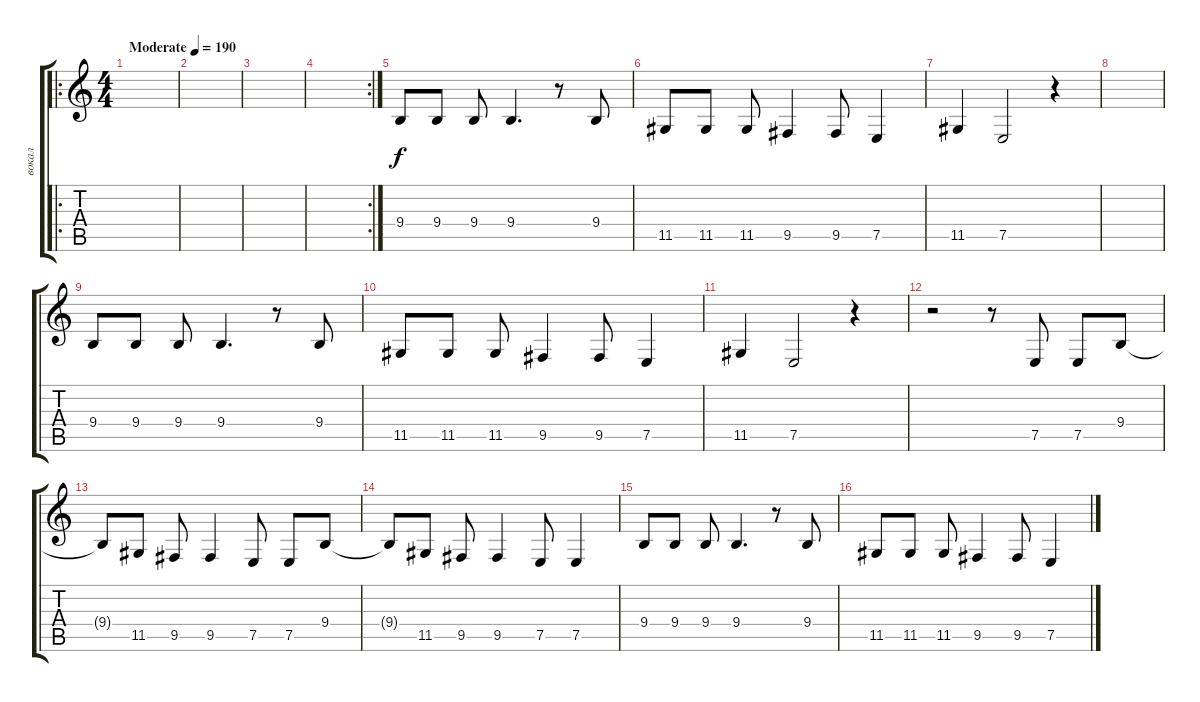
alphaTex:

\track ("вокал" "вокал") {instrument lead2sawtooth}
\staff {score tabs}
\tuning (E4 B3 G3 D3 A2 E2) {hide}
\ro
\ts (4 4)
\tempo (190 "Moderate")
\clef g2
\ks c
|
|
|
\rc 2
|
9.4.8 9.4.8 9.4.8 9.4.4{d} r.8 9.4.8 |
11.5.8 11.5.8 11.5.8 9.5.4 9.5.8 7.5.4 |
11.5.4 7.5.2 r.4 |
|
9.4.8 9.4.8 9.4.8 9.4.4{d} r.8 9.4.8 |
11.5.8 11.5.8 11.5.8 9.5.4 9.5.8 7.5.4 |
11.5.4 7.5.2 r.4 |
r.2 r.8 7.5.8 7.5.8 9.4.8 |
9.4{t}.8 11.5.8 9.5.8 9.5.4 7.5.8 7.5.8 9.4.8 |
9.4{t}.8 11.5.8 9.5.8 9.5.4 7.5.8 7.5.4 |
9.4.8 9.4.8 9.4.8 9.4.4{d} r.8 9.4.8 |
11.5.8 11.5.8 11.5.8 9.5.4 9.5.8 7.5.4
